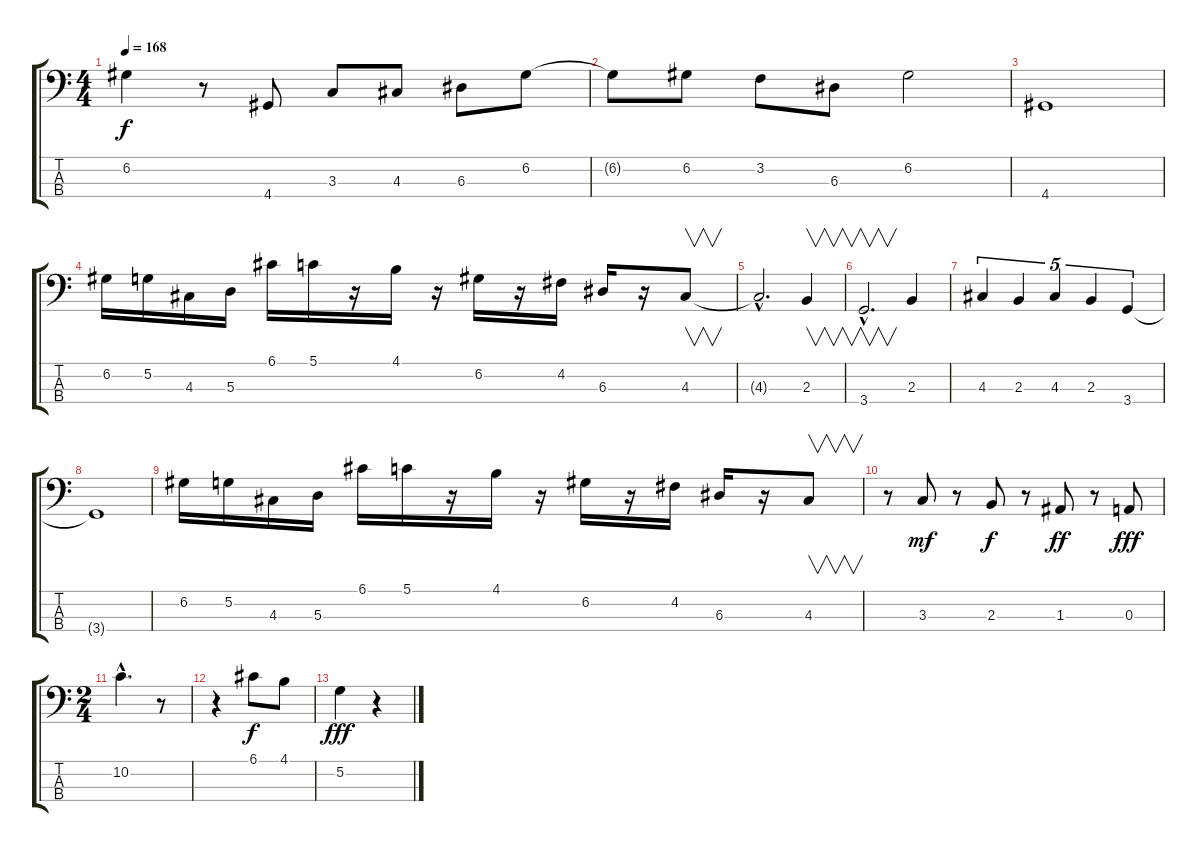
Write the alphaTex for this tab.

\track "" {instrument electricbassfinger}
\staff {score tabs}
\tuning (G2 D2 A1 E1) {hide}
\ts (4 4)
\tempo 168
\clef f4
\ks c
6.2{t}.4{dy f} r.8 4.4.8 3.3.8 4.3.8 6.3.8 6.2.8 |
6.2{t}.8 6.2.8 3.2.8 6.3.8 6.2.2 |
4.4.1 |
6.2.16 5.2.16 4.3.16 5.3.16 6.1.16 5.1.16 r.16 4.1.16 r.16 6.2.16 r.16 4.2.16 6.3.16 r.16 4.3.8{v} |
4.3{hac t}.2{d} 2.3.4{v} |
3.4{hac}.2{v d} 2.3.4 |
4.3.4{tu (5 4)} 2.3.4{tu (5 4)} 4.3.4{tu (5 4)} 2.3.4{tu (5 4)} 3.4.4{tu (5 4)} |
3.4{t}.1 |
6.2.16 5.2.16 4.3.16 5.3.16 6.1.16 5.1.16 r.16 4.1.16 r.16 6.2.16 r.16 4.2.16 6.3.16 r.16 4.3.8{v} |
r.8 3.3.8{dy mf} r.8 2.3.8{dy f} r.8 1.3.8{dy ff} r.8 0.3.8{dy fff} |
\ts (2 4)
10.2{hac}.4{d} r.8 |
r.4 6.1.8{dy f} 4.1.8 |
5.2.4{dy fff} r.4
